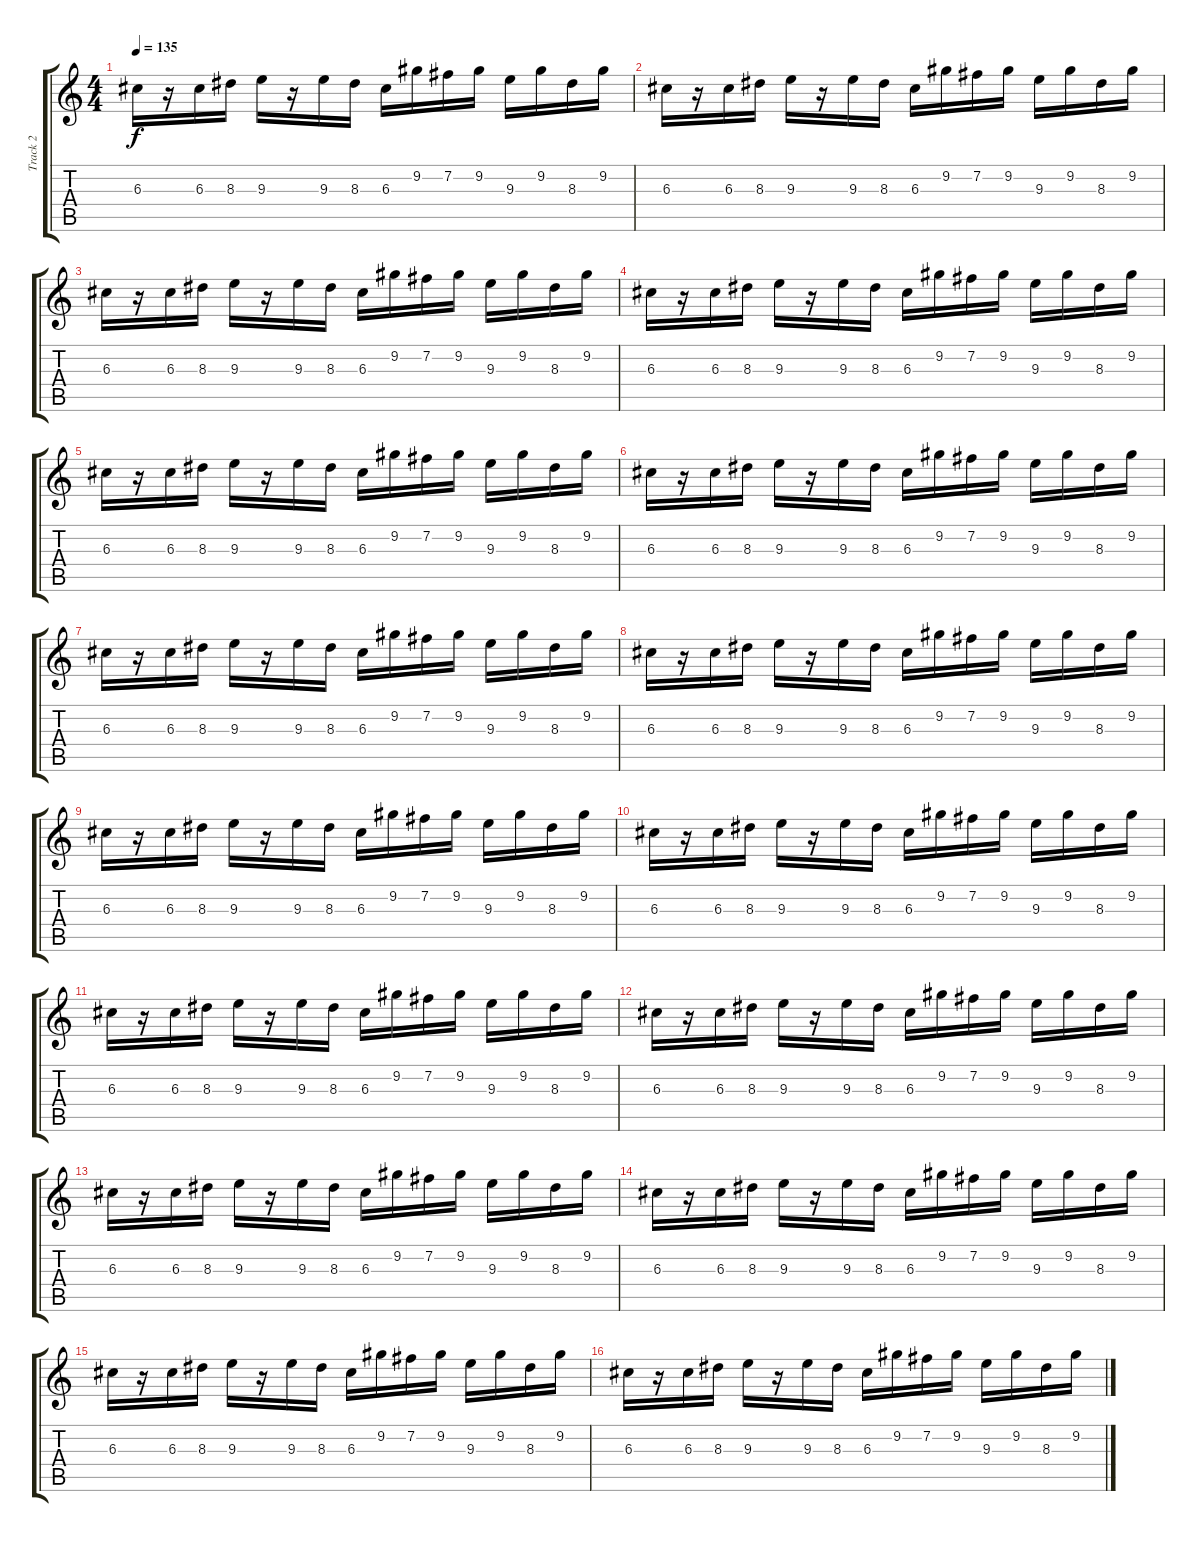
\track ("Track 2" "Track 2") {instrument electricguitarmuted}
\staff {score tabs}
\tuning (E4 B3 G3 D3 A2 E2) {hide}
\ts (4 4)
\tempo 135
\clef g2
\ks c
6.3.16{dy f} r.16 6.3.16 8.3.16 9.3.16 r.16 9.3.16 8.3.16 6.3.16 9.2.16 7.2.16 9.2.16 9.3.16 9.2.16 8.3.16 9.2.16 |
6.3.16 r.16 6.3.16 8.3.16 9.3.16 r.16 9.3.16 8.3.16 6.3.16 9.2.16 7.2.16 9.2.16 9.3.16 9.2.16 8.3.16 9.2.16 |
6.3.16 r.16 6.3.16 8.3.16 9.3.16 r.16 9.3.16 8.3.16 6.3.16 9.2.16 7.2.16 9.2.16 9.3.16 9.2.16 8.3.16 9.2.16 |
6.3.16 r.16 6.3.16 8.3.16 9.3.16 r.16 9.3.16 8.3.16 6.3.16 9.2.16 7.2.16 9.2.16 9.3.16 9.2.16 8.3.16 9.2.16 |
6.3.16 r.16 6.3.16 8.3.16 9.3.16 r.16 9.3.16 8.3.16 6.3.16 9.2.16 7.2.16 9.2.16 9.3.16 9.2.16 8.3.16 9.2.16 |
6.3.16 r.16 6.3.16 8.3.16 9.3.16 r.16 9.3.16 8.3.16 6.3.16 9.2.16 7.2.16 9.2.16 9.3.16 9.2.16 8.3.16 9.2.16 |
6.3.16 r.16 6.3.16 8.3.16 9.3.16 r.16 9.3.16 8.3.16 6.3.16 9.2.16 7.2.16 9.2.16 9.3.16 9.2.16 8.3.16 9.2.16 |
6.3.16 r.16 6.3.16 8.3.16 9.3.16 r.16 9.3.16 8.3.16 6.3.16 9.2.16 7.2.16 9.2.16 9.3.16 9.2.16 8.3.16 9.2.16 |
6.3.16{volume 10 instrument electricguitarjazz} r.16 6.3.16 8.3.16 9.3.16 r.16 9.3.16 8.3.16 6.3.16 9.2.16 7.2.16 9.2.16 9.3.16 9.2.16 8.3.16 9.2.16 |
6.3.16 r.16 6.3.16 8.3.16 9.3.16 r.16 9.3.16 8.3.16 6.3.16 9.2.16 7.2.16 9.2.16 9.3.16 9.2.16 8.3.16 9.2.16 |
6.3.16 r.16 6.3.16 8.3.16 9.3.16 r.16 9.3.16 8.3.16 6.3.16 9.2.16 7.2.16 9.2.16 9.3.16 9.2.16 8.3.16 9.2.16 |
6.3.16 r.16 6.3.16 8.3.16 9.3.16 r.16 9.3.16 8.3.16 6.3.16 9.2.16 7.2.16 9.2.16 9.3.16 9.2.16 8.3.16 9.2.16 |
6.3.16 r.16 6.3.16 8.3.16 9.3.16 r.16 9.3.16 8.3.16 6.3.16 9.2.16 7.2.16 9.2.16 9.3.16 9.2.16 8.3.16 9.2.16 |
6.3.16 r.16 6.3.16 8.3.16 9.3.16 r.16 9.3.16 8.3.16 6.3.16 9.2.16 7.2.16 9.2.16 9.3.16 9.2.16 8.3.16 9.2.16 |
6.3.16 r.16 6.3.16 8.3.16 9.3.16 r.16 9.3.16 8.3.16 6.3.16 9.2.16 7.2.16 9.2.16 9.3.16 9.2.16 8.3.16 9.2.16 |
6.3.16 r.16 6.3.16 8.3.16 9.3.16 r.16 9.3.16 8.3.16 6.3.16 9.2.16 7.2.16 9.2.16 9.3.16 9.2.16 8.3.16 9.2.16
